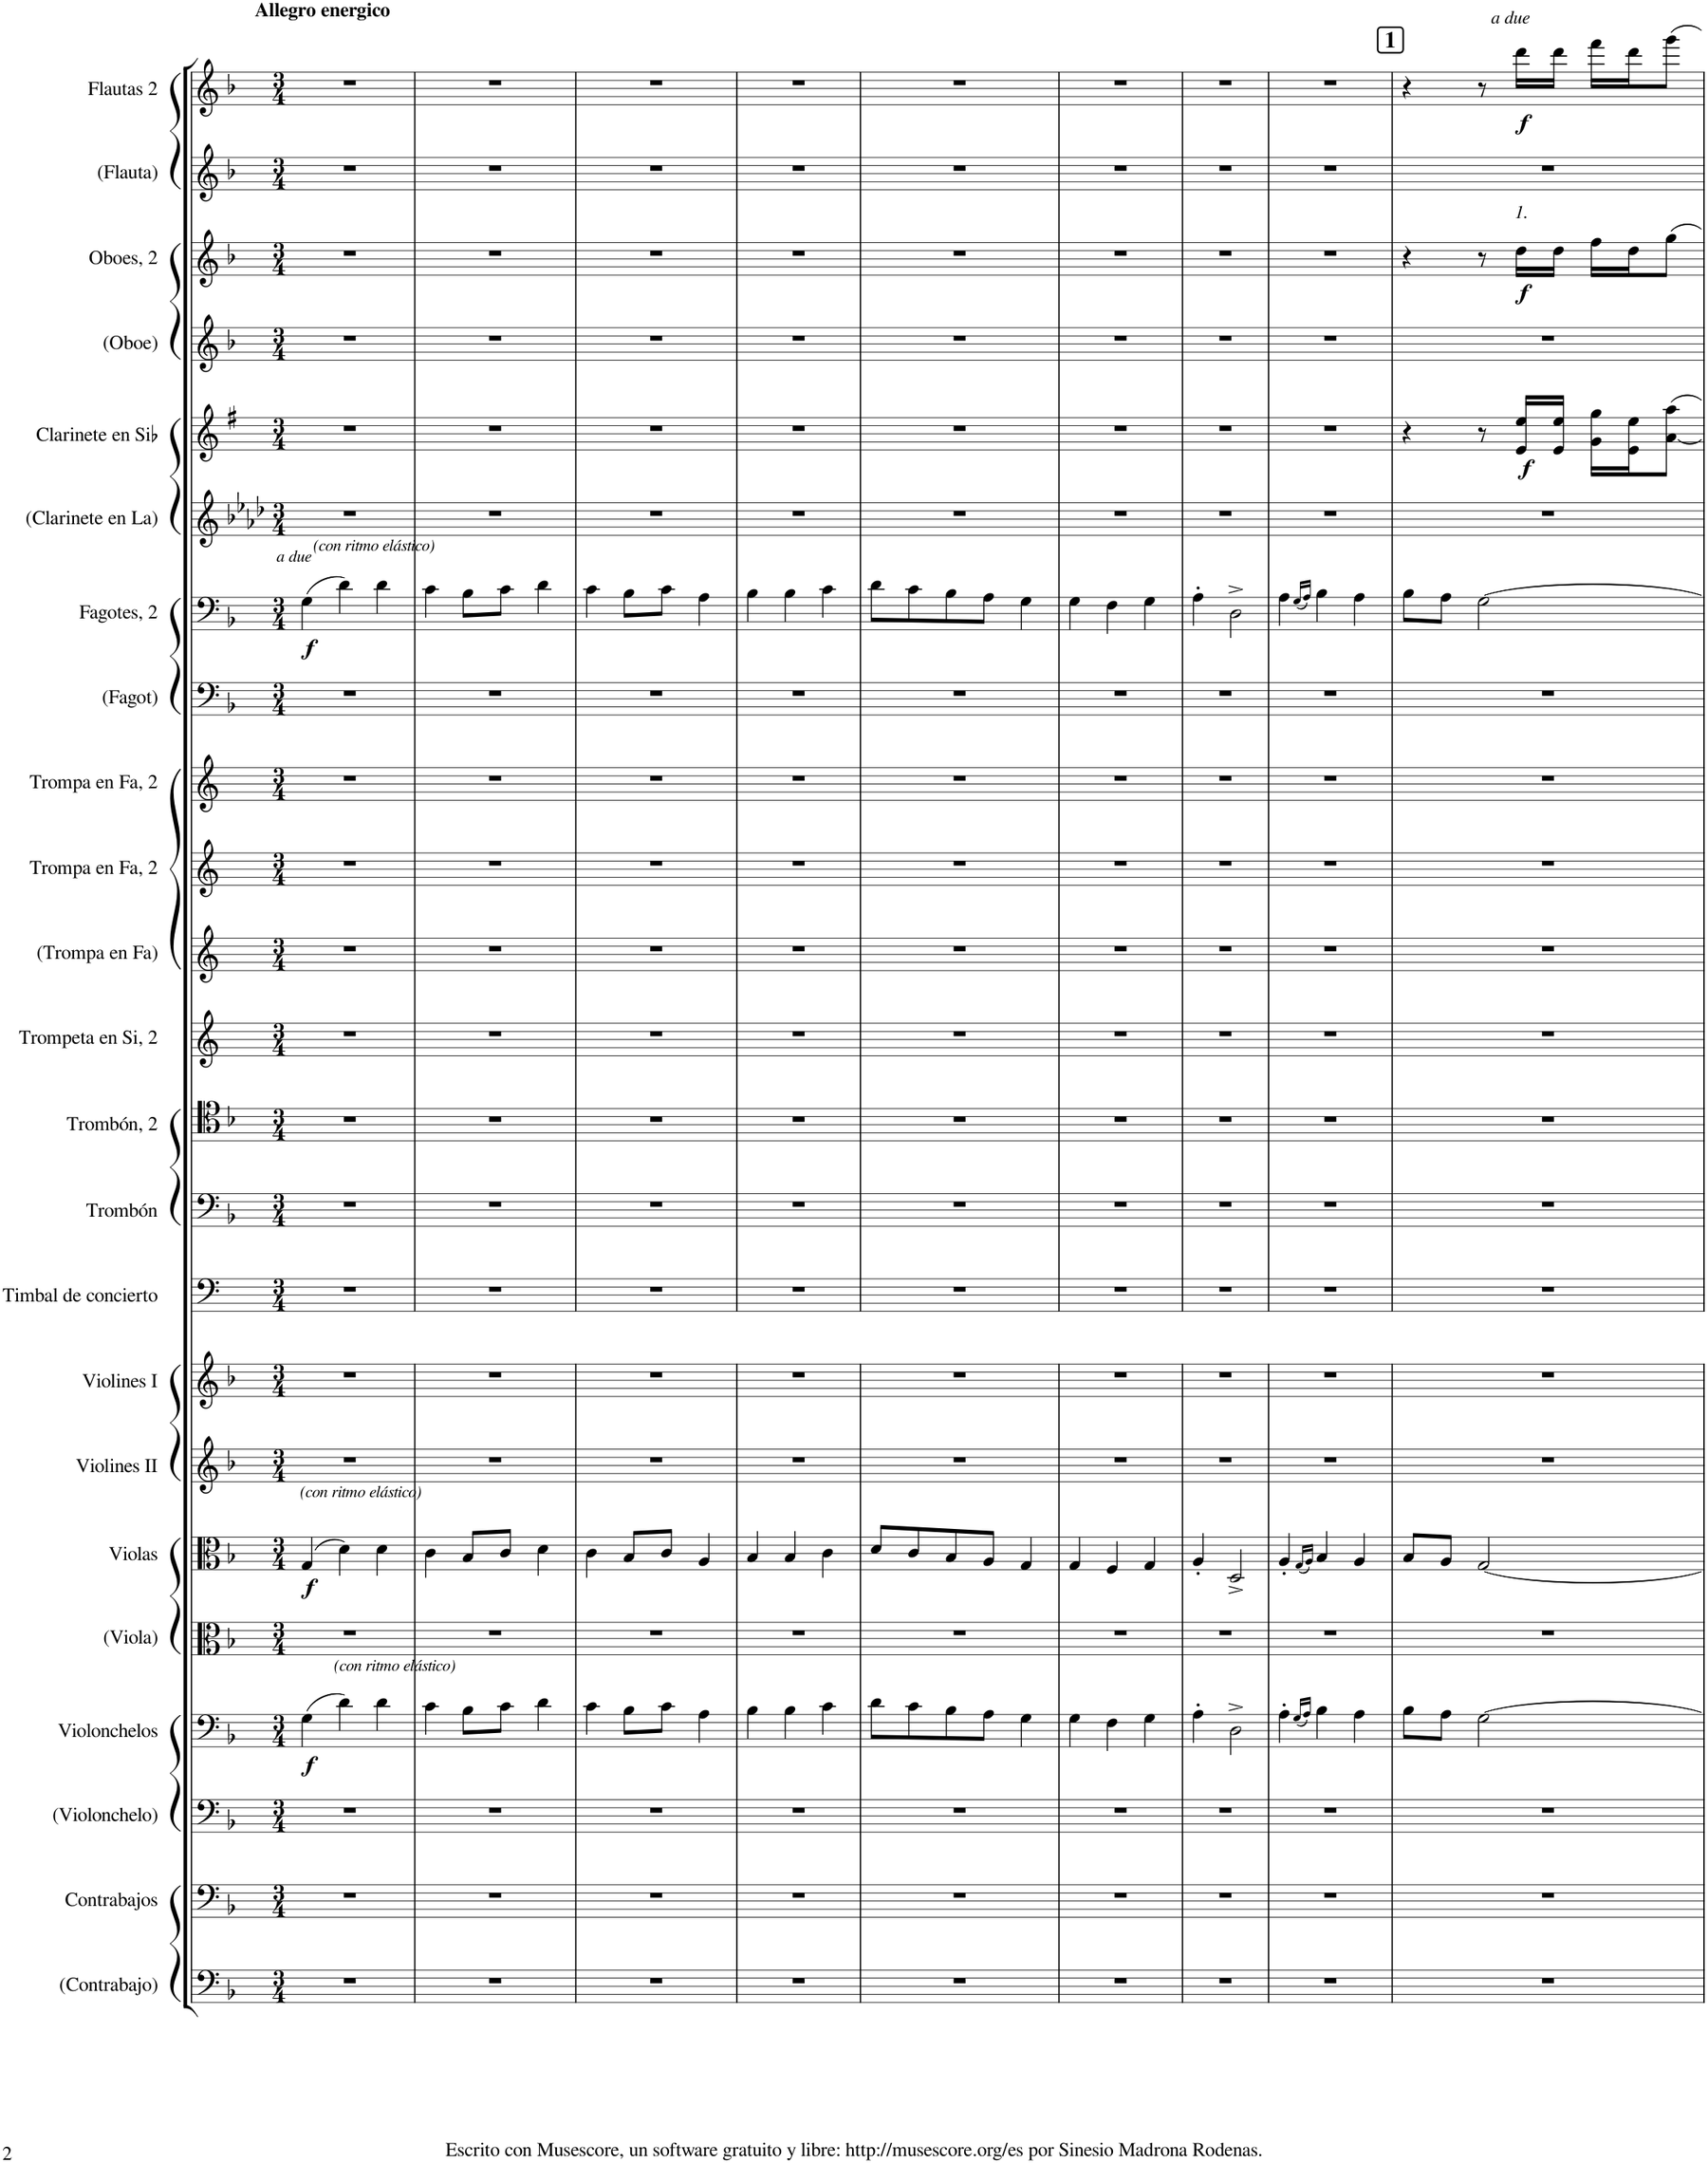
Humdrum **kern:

**kern	**dynam	**kern	**dynam	**kern	**dynam	**kern	**dynam	**kern	**dynam	**kern	**dynam
*part6	*part6	*part5	*part5	*part4	*part4	*part3	*part3	*part2	*part2	*part1	*part1
*staff6	*staff6	*staff5	*staff5	*staff4	*staff4	*staff3	*staff3	*staff2	*staff2	*staff1	*staff1
*I"Violonchelos	*	*I"Violas	*	*I"Fagotes, 2	*	*I"Clarinete en Sib	*	*I"Oboes, 2	*	*I"Flautas 2	*
*I'Vcs.	*	*I'Vlas.	*	*I'Fags. 2	*	*I'Cl. Sib	*	*I'Ob., 2	*	*I'Fl. 2	*
*clefF4	*	*clefC3	*	*clefF4	*	*clefG2	*	*clefG2	*	*clefG2	*
*	*	*	*	*	*	*Trd1c2	*	*	*	*	*
*k[b-]	*	*k[b-]	*	*k[b-]	*	*k[f#]	*	*k[b-]	*	*k[b-]	*
*M3/4	*	*M3/4	*	*M3/4	*	*M3/4	*	*M3/4	*	*M3/4	*
=1	=1	=1	=1	=1	=1	=1	=1	=1	=1	=1	=1
!	!	!	!	!	!	!	!	!	!	!LO:TX:a:B:t=Allegro energico	!
!	!	!	!	!LO:TX:a:i:t=(con ritmo elástico)	!	!	!	!	!	!	!
!	!	!	!	!LO:TX:a:i:t=a due	!	!	!	!	!	!	!
!	!	!LO:TX:a:i:t=(con ritmo elástico)	!	!	!	!	!	!	!	!	!
!LO:TX:a:i:t=(con ritmo elástico)	!	!	!	!	!	!	!	!	!	!	!
!	!LO:DY:b	!	!LO:DY:b	!	!LO:DY:b	!	!	!	!	!	!
(4G\	f	(4G/	f	(4G\	f	2.r	.	2.r	.	2.r	.
4d\)	.	4d\)	.	4d\)	.	.	.	.	.	.	.
4d\	.	4d\	.	4d\	.	.	.	.	.	.	.
=2	=2	=2	=2	=2	=2	=2	=2	=2	=2	=2	=2
4c\	.	4c\	.	4c\	.	2.r	.	2.r	.	2.r	.
8B-\L	.	8B-/L	.	8B-\L	.	.	.	.	.	.	.
8c\J	.	8c/J	.	8c\J	.	.	.	.	.	.	.
4d\	.	4d\	.	4d\	.	.	.	.	.	.	.
=3	=3	=3	=3	=3	=3	=3	=3	=3	=3	=3	=3
4c\	.	4c\	.	4c\	.	2.r	.	2.r	.	2.r	.
8B-\L	.	8B-/L	.	8B-\L	.	.	.	.	.	.	.
8c\J	.	8c/J	.	8c\J	.	.	.	.	.	.	.
4A\	.	4A/	.	4A\	.	.	.	.	.	.	.
=4	=4	=4	=4	=4	=4	=4	=4	=4	=4	=4	=4
4B-\	.	4B-/	.	4B-\	.	2.r	.	2.r	.	2.r	.
4B-\	.	4B-/	.	4B-\	.	.	.	.	.	.	.
4c\	.	4c\	.	4c\	.	.	.	.	.	.	.
=5	=5	=5	=5	=5	=5	=5	=5	=5	=5	=5	=5
8d\L	.	8d/L	.	8d\L	.	2.r	.	2.r	.	2.r	.
8c\	.	8c/	.	8c\	.	.	.	.	.	.	.
8B-\	.	8B-/	.	8B-\	.	.	.	.	.	.	.
8A\J	.	8A/J	.	8A\J	.	.	.	.	.	.	.
4G\	.	4G/	.	4G\	.	.	.	.	.	.	.
=6	=6	=6	=6	=6	=6	=6	=6	=6	=6	=6	=6
4G\	.	4G/	.	4G\	.	2.r	.	2.r	.	2.r	.
4F\	.	4F/	.	4F\	.	.	.	.	.	.	.
4G\	.	4G/	.	4G\	.	.	.	.	.	.	.
=7	=7	=7	=7	=7	=7	=7	=7	=7	=7	=7	=7
4A'\	.	4A'/	.	4A'\	.	2.r	.	2.r	.	2.r	.
2D^\	.	2D^/	.	2D^\	.	.	.	.	.	.	.
=8	=8	=8	=8	=8	=8	=8	=8	=8	=8	=8	=8
4A'\	.	4A'/	.	4A\	.	2.r	.	2.r	.	2.r	.
(16qG/LL	.	(16qG/LL	.	(16qG/LL	.	.	.	.	.	.	.
16qA/JJ)	.	16qA/JJ)	.	16qA/JJ)	.	.	.	.	.	.	.
4B-\	.	4B-/	.	4B-\	.	.	.	.	.	.	.
4A\	.	4A/	.	4A\	.	.	.	.	.	.	.
!!LO:REH:place=s1:a:B:cj:fs=14:t=1
=9	=9	=9	=9	=9	=9	=9	=9	=9	=9	=9	=9
8B-\L	.	8B-/L	.	8B-\L	.	4r	.	4r	.	4r	.
8A\J	.	8A/J	.	8A\J	.	.	.	.	.	.	.
[2G\	.	[2G/	.	[2G\	.	8r	.	8r	.	8r	.
!	!	!	!	!	!	!	!	!	!	!LO:TX:a:i:t=a due	!
!	!	!	!	!	!	!	!	!LO:TX:a:i:t=1.	!	!	!
!	!	!	!	!	!	!	!LO:DY:b	!	!LO:DY:b	!	!LO:DY:b
.	.	.	.	.	.	16e/ 16ee/LL	f	16dd\LL	f	16ddd\LL	f
.	.	.	.	.	.	16e/ 16ee/JJ	.	16dd\JJ	.	16ddd\JJ	.
.	.	.	.	.	.	16g\ 16gg\LL	.	16ff\LL	.	16fff\LL	.
.	.	.	.	.	.	16e\ 16ee\J	.	16dd\J	.	16ddd\J	.
.	.	.	.	.	.	[8a\ 8aa\J	.	8gg\J	.	8ggg\J	.
=	=	=	=	=	=	=	=	=	=	=	=
*-	*-	*-	*-	*-	*-	*-	*-	*-	*-	*-	*-
